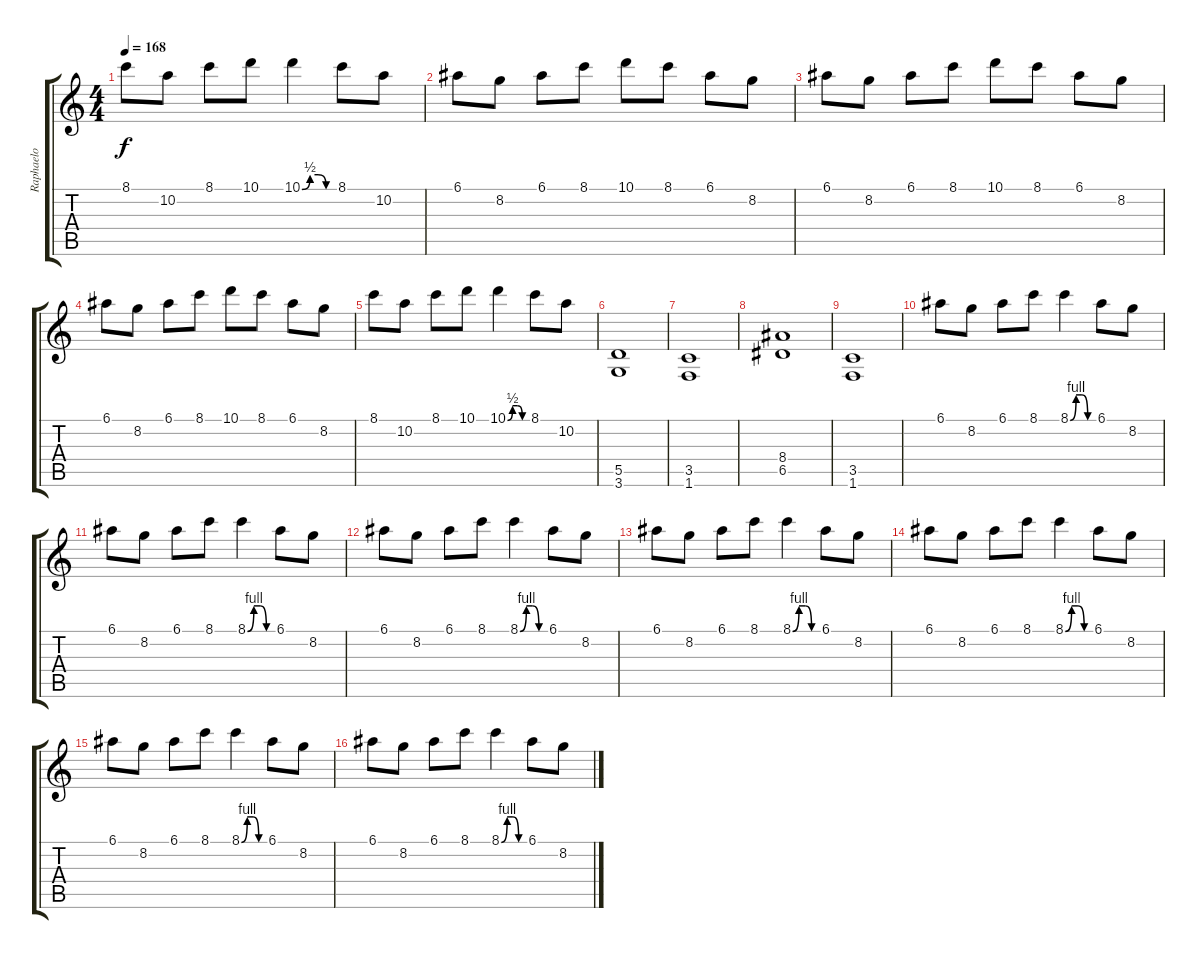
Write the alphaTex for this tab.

\track ("Raphaelo" "Raphaelo") {instrument distortionguitar}
\staff {score tabs}
\tuning (E4 B3 G3 D3 A2 E2) {hide}
\ts (4 4)
\tempo 168
\clef g2
\ks c
8.1.8{dy f} 10.2.8 8.1.8 10.1.8 10.1{be (custom 0 0 15 2 30 2 45 0 60 0)}.4 8.1.8 10.2.8 |
6.1.8 8.2.8 6.1.8 8.1.8 10.1.8 8.1.8 6.1.8 8.2.8 |
6.1.8 8.2.8 6.1.8 8.1.8 10.1.8 8.1.8 6.1.8 8.2.8 |
6.1.8 8.2.8 6.1.8 8.1.8 10.1.8 8.1.8 6.1.8 8.2.8 |
8.1.8 10.2.8 8.1.8 10.1.8 10.1{be (custom 0 0 15 2 30 2 45 0 60 0)}.4 8.1.8 10.2.8 |
(5.5 3.6).1 |
(3.5 1.6).1 |
(8.4 6.5).1 |
(3.5 1.6).1 |
6.1.8 8.2.8 6.1.8 8.1.8 8.1{be (custom 0 0 15 4 30 4 45 0 60 0)}.4 6.1.8 8.2.8 |
6.1.8 8.2.8 6.1.8 8.1.8 8.1{be (custom 0 0 15 4 30 4 45 0 60 0)}.4 6.1.8 8.2.8 |
6.1.8 8.2.8 6.1.8 8.1.8 8.1{be (custom 0 0 15 4 30 4 45 0 60 0)}.4 6.1.8 8.2.8 |
6.1.8 8.2.8 6.1.8 8.1.8 8.1{be (custom 0 0 15 4 30 4 45 0 60 0)}.4 6.1.8 8.2.8 |
6.1.8 8.2.8 6.1.8 8.1.8 8.1{be (custom 0 0 15 4 30 4 45 0 60 0)}.4 6.1.8 8.2.8 |
6.1.8 8.2.8 6.1.8 8.1.8 8.1{be (custom 0 0 15 4 30 4 45 0 60 0)}.4 6.1.8 8.2.8 |
6.1.8 8.2.8 6.1.8 8.1.8 8.1{be (custom 0 0 15 4 30 4 45 0 60 0)}.4 6.1.8 8.2.8
